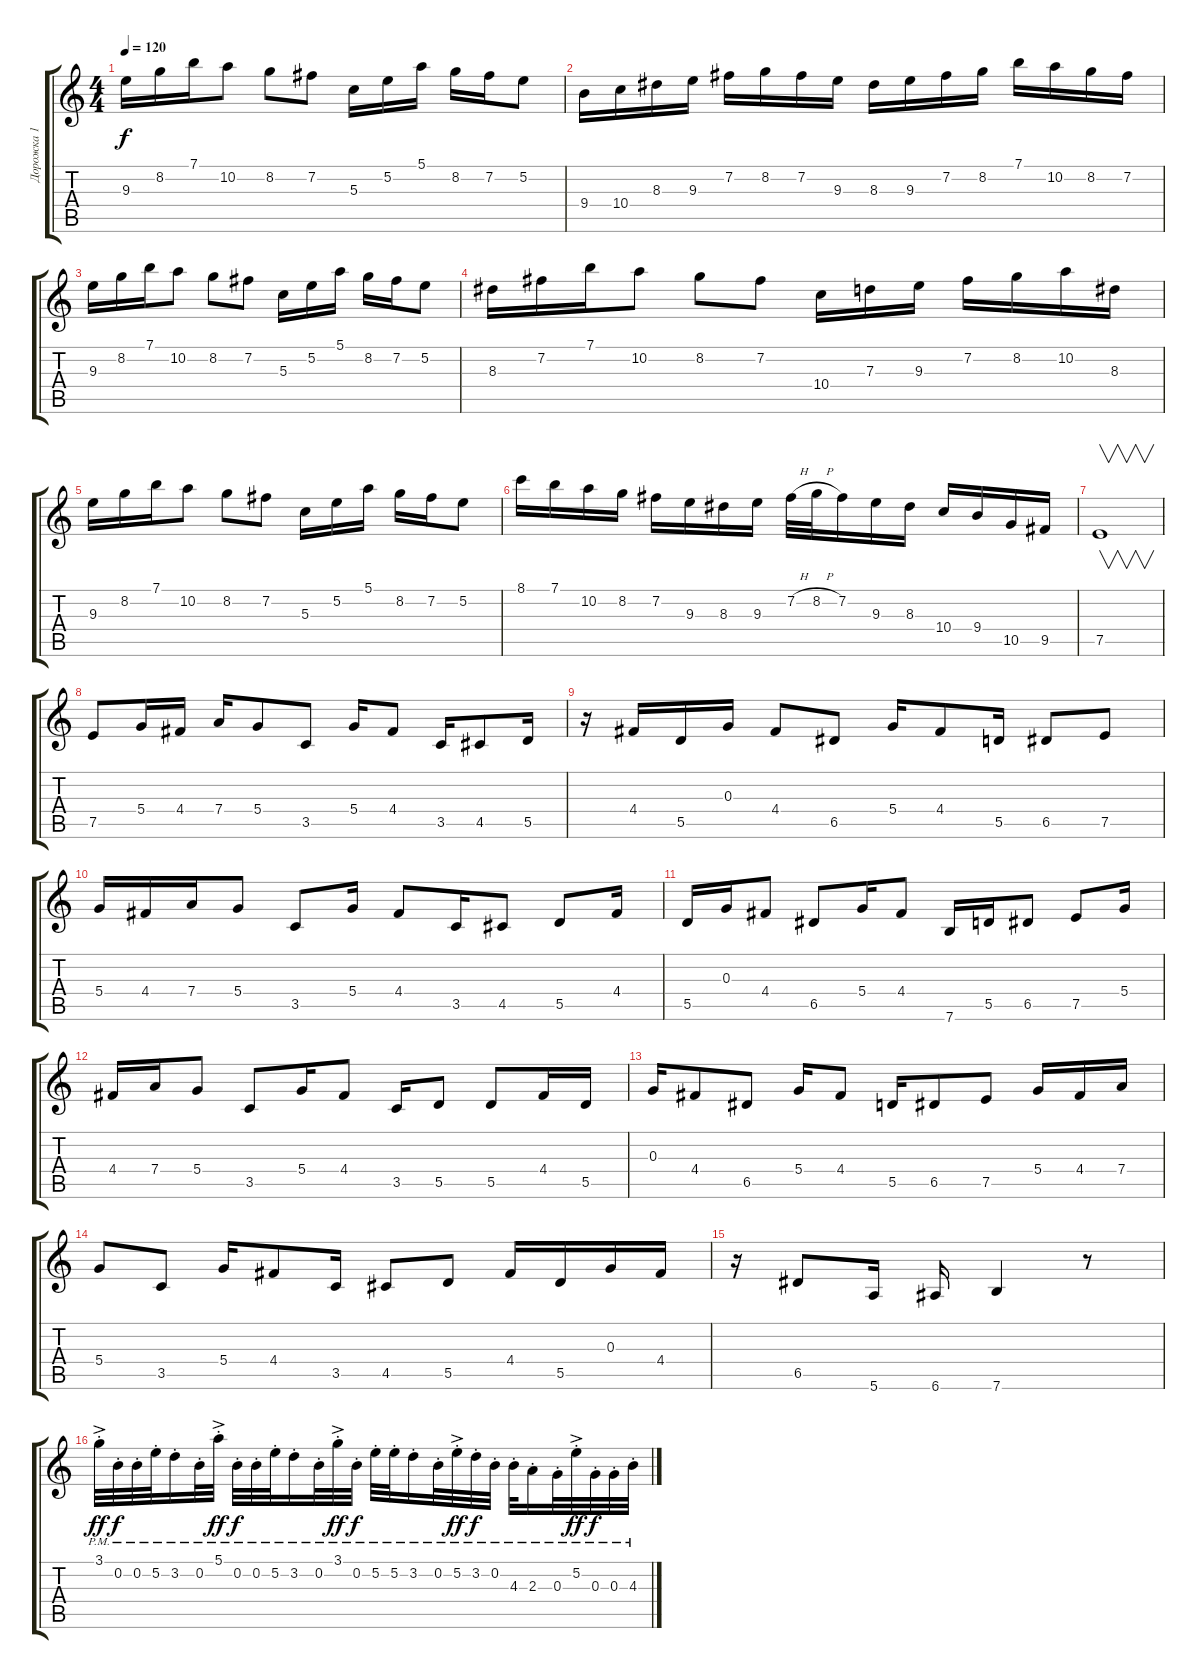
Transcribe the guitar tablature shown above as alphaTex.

\track ("Дорожка 1" "Дорожка 1") {instrument acousticguitarsteel}
\staff {score tabs}
\tuning (E4 B3 G3 D3 A2 E2) {hide}
\ts (4 4)
\tempo 120
\clef g2
\ks c
9.3.16{dy f} 8.2.16 7.1.16 10.2.8 8.2.8 7.2.8 5.3.16 5.2.16 5.1.16 8.2.16 7.2.16 5.2.8 |
9.4.16 10.4.16 8.3.16 9.3.16 7.2.16 8.2.16 7.2.16 9.3.16 8.3.16 9.3.16 7.2.16 8.2.16 7.1.16 10.2.16 8.2.16 7.2.16 |
9.3.16 8.2.16 7.1.16 10.2.8 8.2.8 7.2.8 5.3.16 5.2.16 5.1.16 8.2.16 7.2.16 5.2.8 |
8.3.16 7.2.16 7.1.16 10.2.8 8.2.8 7.2.8 10.4.16 7.3.16 9.3.16 7.2.16 8.2.16 10.2.16 8.3.16 |
9.3.16 8.2.16 7.1.16 10.2.8 8.2.8 7.2.8 5.3.16 5.2.16 5.1.16 8.2.16 7.2.16 5.2.8 |
8.1.16 7.1.16 10.2.16 8.2.16 7.2.16 9.3.16 8.3.16 9.3.16 7.2{h}.32 8.2{h}.32 7.2.16 9.3.16 8.3.16 10.4.16 9.4.16 10.5.16 9.5.16 |
7.5.1{v} |
7.5.8 5.4.16 4.4.16 7.4.16 5.4.8 3.5.8 5.4.16 4.4.8 3.5.16 4.5.8 5.5.16 |
r.16 4.4.16 5.5.16 0.3.16 4.4.8 6.5.8 5.4.16 4.4.8 5.5.16 6.5.8 7.5.8 |
5.4.16 4.4.16 7.4.16 5.4.8 3.5.8 5.4.16 4.4.8 3.5.16 4.5.8 5.5.8 4.4.16 |
5.5.16 0.3.16 4.4.8 6.5.8 5.4.16 4.4.8 7.6.16 5.5.16 6.5.8 7.5.8 5.4.16 |
4.4.16 7.4.16 5.4.8 3.5.8 5.4.16 4.4.8 3.5.16 5.5.8 5.5.8 4.4.16 5.5.16 |
0.3.16 4.4.8 6.5.8 5.4.16 4.4.8 5.5.16 6.5.8 7.5.8 5.4.16 4.4.16 7.4.16 |
5.4.8 3.5.8 5.4.16 4.4.8 3.5.16 4.5.8 5.5.8 4.4.16 5.5.16 0.3.16 4.4.16 |
r.16 6.5.8 5.6.16 6.6.16 7.6.4 r.8 |
3.1{ac pm st}.32{dy ff} 0.2{pm st}.32{dy f} 0.2{pm st}.32 5.2{pm st}.32 3.2{pm st}.16 0.2{pm st}.32 5.1{ac pm st}.32{dy ff} 0.2{pm st}.32{dy f} 0.2{pm st}.32 5.2{pm st}.32 3.2{pm st}.16 0.2{pm st}.32 3.1{ac pm st}.32{dy ff} 0.2{pm st}.32{dy f} 5.2{pm st}.32 5.2{pm st}.32 3.2{pm st}.16 0.2{pm st}.32 5.2{ac pm st}.32{dy ff} 3.2{pm st}.32{dy f} 0.2{pm st}.32 4.3{pm st}.32 2.3{pm st}.16 0.3{pm st}.32 5.2{ac pm st}.32{dy ff} 0.3{pm st}.32{dy f} 0.3{pm st}.32 4.3{pm st}.32
